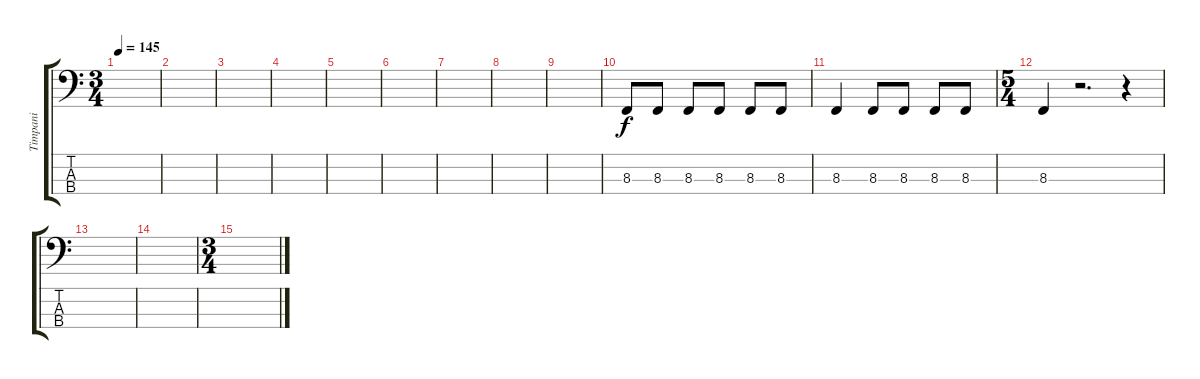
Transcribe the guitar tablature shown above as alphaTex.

\track ("Timpani" "Timpani") {instrument timpani}
\staff {score tabs}
\tuning (G2 D2 A1 E1) {hide}
\ts (3 4)
\tempo 145
\clef f4
\ks c
|
|
|
|
|
|
|
|
|
8.3.8 8.3.8 8.3.8 8.3.8 8.3.8 8.3.8 |
8.3.4 8.3.8 8.3.8 8.3.8 8.3.8 |
\ts (5 4)
8.3.4 r.2{d} r.4 |
|
|
\ts (3 4)
